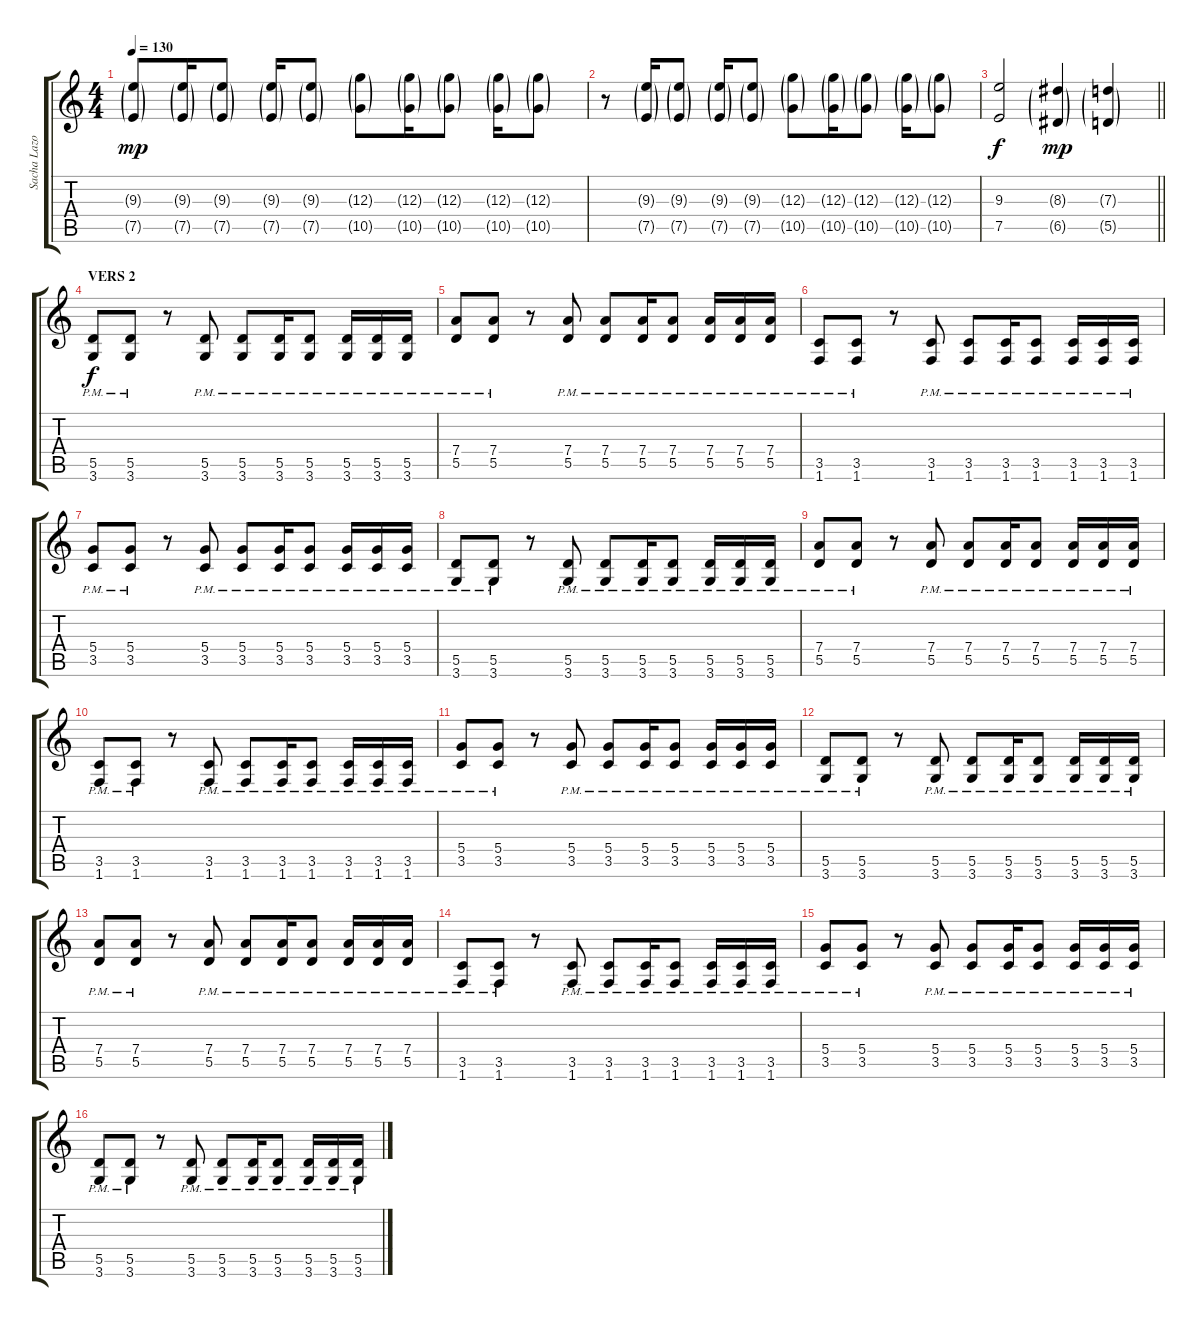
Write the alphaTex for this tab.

\track ("Sacha Lazor" "Sacha Lazo") {instrument distortionguitar}
\staff {score tabs}
\tuning (E4 B3 G3 D3 A2 E2) {hide}
\ts (4 4)
\tempo 130
\clef g2
\ks c
(9.3{g} 7.5{g}).8{dy mp} (9.3{g} 7.5{g}).16 (9.3{g} 7.5{g}).8 (9.3{g} 7.5{g}).16 (9.3{g} 7.5{g}).8 (12.3{g} 10.5{g}).8 (12.3{g} 10.5{g}).16 (12.3{g} 10.5{g}).8 (12.3{g} 10.5{g}).16 (12.3{g} 10.5{g}).8 |
r.8 (9.3{g} 7.5{g}).16 (9.3{g} 7.5{g}).8 (9.3{g} 7.5{g}).16 (9.3{g} 7.5{g}).8 (12.3{g} 10.5{g}).8 (12.3{g} 10.5{g}).16 (12.3{g} 10.5{g}).8 (12.3{g} 10.5{g}).16 (12.3{g} 10.5{g}).8 |
\barLineRight lightlight
(9.3 7.5).2{dy f} (8.3{g} 6.5{g}).4{dy mp} (7.3{g} 5.5{g}).4 |
\section ("" "VERS 2")
(5.5{pm} 3.6{pm}).8{dy f} (5.5{pm} 3.6{pm}).8 r.8 (5.5{pm} 3.6{pm}).8 (5.5{pm} 3.6{pm}).8 (5.5{pm} 3.6{pm}).16 (5.5{pm} 3.6{pm}).8 (5.5{pm} 3.6{pm}).16 (5.5{pm} 3.6{pm}).16 (5.5{pm} 3.6{pm}).16 |
(7.4{pm} 5.5{pm}).8 (7.4{pm} 5.5{pm}).8 r.8 (7.4{pm} 5.5{pm}).8 (7.4{pm} 5.5{pm}).8 (7.4{pm} 5.5{pm}).16 (7.4{pm} 5.5{pm}).8 (7.4{pm} 5.5{pm}).16 (7.4{pm} 5.5{pm}).16 (7.4{pm} 5.5{pm}).16 |
(3.5{pm} 1.6{pm}).8 (3.5{pm} 1.6{pm}).8 r.8 (3.5{pm} 1.6{pm}).8 (3.5{pm} 1.6{pm}).8 (3.5{pm} 1.6{pm}).16 (3.5{pm} 1.6{pm}).8 (3.5{pm} 1.6{pm}).16 (3.5{pm} 1.6{pm}).16 (3.5{pm} 1.6{pm}).16 |
(5.4{pm} 3.5{pm}).8 (5.4{pm} 3.5{pm}).8 r.8 (5.4{pm} 3.5{pm}).8 (5.4{pm} 3.5{pm}).8 (5.4{pm} 3.5{pm}).16 (5.4{pm} 3.5{pm}).8 (5.4{pm} 3.5{pm}).16 (5.4{pm} 3.5{pm}).16 (5.4{pm} 3.5{pm}).16 |
(5.5{pm} 3.6{pm}).8 (5.5{pm} 3.6{pm}).8 r.8 (5.5{pm} 3.6{pm}).8 (5.5{pm} 3.6{pm}).8 (5.5{pm} 3.6{pm}).16 (5.5{pm} 3.6{pm}).8 (5.5{pm} 3.6{pm}).16 (5.5{pm} 3.6{pm}).16 (5.5{pm} 3.6{pm}).16 |
(7.4{pm} 5.5{pm}).8 (7.4{pm} 5.5{pm}).8 r.8 (7.4{pm} 5.5{pm}).8 (7.4{pm} 5.5{pm}).8 (7.4{pm} 5.5{pm}).16 (7.4{pm} 5.5{pm}).8 (7.4{pm} 5.5{pm}).16 (7.4{pm} 5.5{pm}).16 (7.4{pm} 5.5{pm}).16 |
(3.5{pm} 1.6{pm}).8 (3.5{pm} 1.6{pm}).8 r.8 (3.5{pm} 1.6{pm}).8 (3.5{pm} 1.6{pm}).8 (3.5{pm} 1.6{pm}).16 (3.5{pm} 1.6{pm}).8 (3.5{pm} 1.6{pm}).16 (3.5{pm} 1.6{pm}).16 (3.5{pm} 1.6{pm}).16 |
(5.4{pm} 3.5{pm}).8 (5.4{pm} 3.5{pm}).8 r.8 (5.4{pm} 3.5{pm}).8 (5.4{pm} 3.5{pm}).8 (5.4{pm} 3.5{pm}).16 (5.4{pm} 3.5{pm}).8 (5.4{pm} 3.5{pm}).16 (5.4{pm} 3.5{pm}).16 (5.4{pm} 3.5{pm}).16 |
(5.5{pm} 3.6{pm}).8 (5.5{pm} 3.6{pm}).8 r.8 (5.5{pm} 3.6{pm}).8 (5.5{pm} 3.6{pm}).8 (5.5{pm} 3.6{pm}).16 (5.5{pm} 3.6{pm}).8 (5.5{pm} 3.6{pm}).16 (5.5{pm} 3.6{pm}).16 (5.5{pm} 3.6{pm}).16 |
(7.4{pm} 5.5{pm}).8 (7.4{pm} 5.5{pm}).8 r.8 (7.4{pm} 5.5{pm}).8 (7.4{pm} 5.5{pm}).8 (7.4{pm} 5.5{pm}).16 (7.4{pm} 5.5{pm}).8 (7.4{pm} 5.5{pm}).16 (7.4{pm} 5.5{pm}).16 (7.4{pm} 5.5{pm}).16 |
(3.5{pm} 1.6{pm}).8 (3.5{pm} 1.6{pm}).8 r.8 (3.5{pm} 1.6{pm}).8 (3.5{pm} 1.6{pm}).8 (3.5{pm} 1.6{pm}).16 (3.5{pm} 1.6{pm}).8 (3.5{pm} 1.6{pm}).16 (3.5{pm} 1.6{pm}).16 (3.5{pm} 1.6{pm}).16 |
(5.4{pm} 3.5{pm}).8 (5.4{pm} 3.5{pm}).8 r.8 (5.4{pm} 3.5{pm}).8 (5.4{pm} 3.5{pm}).8 (5.4{pm} 3.5{pm}).16 (5.4{pm} 3.5{pm}).8 (5.4{pm} 3.5{pm}).16 (5.4{pm} 3.5{pm}).16 (5.4{pm} 3.5{pm}).16 |
(5.5{pm} 3.6{pm}).8 (5.5{pm} 3.6{pm}).8 r.8 (5.5{pm} 3.6{pm}).8 (5.5{pm} 3.6{pm}).8 (5.5{pm} 3.6{pm}).16 (5.5{pm} 3.6{pm}).8 (5.5{pm} 3.6{pm}).16 (5.5{pm} 3.6{pm}).16 (5.5{pm} 3.6{pm}).16
